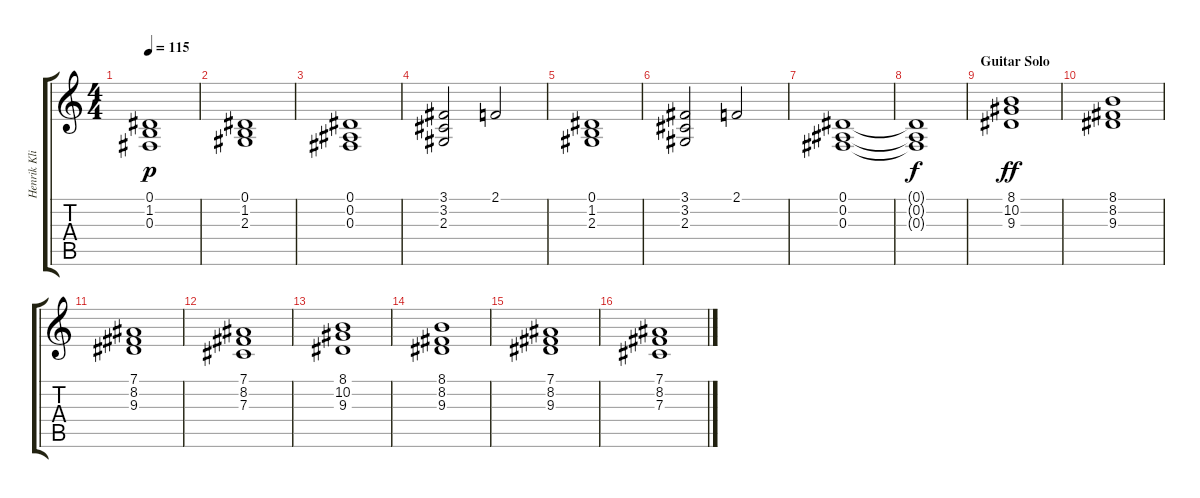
\track ("Henrik Klingenberg - Keyboards" "Henrik Kli") {instrument stringensemble1}
\staff {score tabs}
\tuning (Eb4 Bb3 Gb3 Db3 Ab2 Eb2) {hide}
\ts (4 4)
\tempo 115
\clef g2
\ks c
(0.1 1.2 0.3).1{dy p} |
(0.1 1.2 2.3).1 |
(0.1 0.2 0.3).1 |
(3.1 3.2 2.3).2 2.1.2 |
(0.1 1.2 2.3).1 |
(3.1 3.2 2.3).2 2.1.2 |
(0.1 0.2 0.3).1 |
(0.1{t} 0.2{t} 0.3{t}).1{dy f} |
\section ("" "Guitar Solo ")
(8.1 10.2 9.3).1{dy ff volume 10} |
(8.1 8.2 9.3).1 |
(7.1 8.2 9.3).1 |
(7.1 8.2 7.3).1 |
(8.1 10.2 9.3).1 |
(8.1 8.2 9.3).1 |
(7.1 8.2 9.3).1 |
(7.1 8.2 7.3).1
